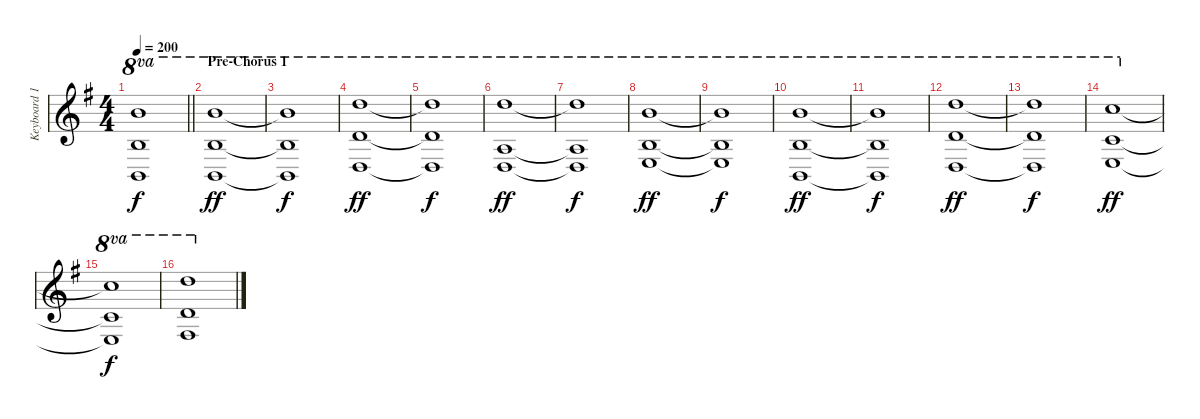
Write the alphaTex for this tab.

\track ("Keyboard 1" "Keyboard 1") {instrument stringensemble1}
\staff {score}
\tuning (E4 B3 G3 D3 A2 E2) {hide}
\ts (4 4)
\tempo 200
\clef g2
\barLineRight lightlight
\ks g
(19.1{t} 12.2{t} 4.3{t}).1{ot 8va dy f} |
\section ("" "Pre-Chorus 1")
(19.1 12.2 4.3).1{ot 8va dy ff} |
(19.1{t} 12.2{t} 4.3{t}).1{ot 8va dy f} |
(22.1 15.2 7.3).1{ot 8va dy ff} |
(22.1{t} 15.2{t} 7.3{t}).1{ot 8va dy f} |
(22.1 10.2 7.3).1{ot 8va dy ff} |
(22.1{t} 10.2{t} 7.3{t}).1{ot 8va dy f} |
(19.1 12.2 9.3).1{ot 8va dy ff} |
(19.1{t} 12.2{t} 9.3{t}).1{ot 8va dy f} |
(19.1 12.2 4.3).1{ot 8va dy ff} |
(19.1{t} 12.2{t} 4.3{t}).1{ot 8va dy f} |
(22.1 15.2 7.3).1{ot 8va dy ff} |
(22.1{t} 15.2{t} 7.3{t}).1{ot 8va dy f} |
(20.1 13.2 9.3).1{ot 8va dy ff} |
(20.1{t} 13.2{t} 9.3{t}).1{ot 8va dy f} |
(22.1 15.2 11.3).1{ot 8va}
